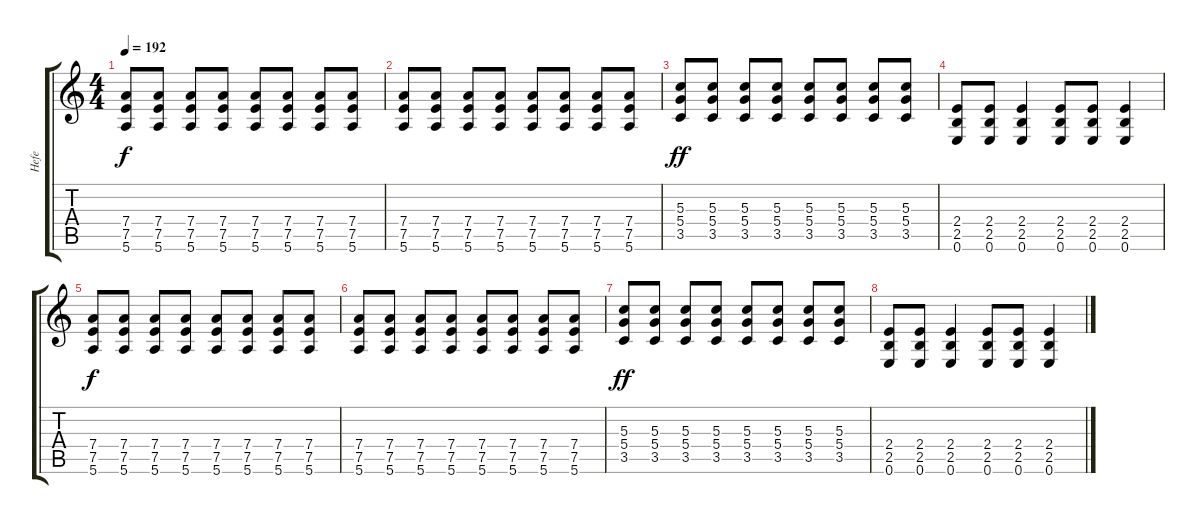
\track ("Hefe" "Hefe") {instrument overdrivenguitar}
\staff {score tabs}
\tuning (E4 B3 G3 D3 A2 E2) {hide}
\ts (4 4)
\tempo 192
\clef g2
\ks c
(7.4 7.5 5.6).8{dy f} (7.4 7.5 5.6).8 (7.4 7.5 5.6).8 (7.4 7.5 5.6).8 (7.4 7.5 5.6).8 (7.4 7.5 5.6).8 (7.4 7.5 5.6).8 (7.4 7.5 5.6).8 |
(7.4 7.5 5.6).8 (7.4 7.5 5.6).8 (7.4 7.5 5.6).8 (7.4 7.5 5.6).8 (7.4 7.5 5.6).8 (7.4 7.5 5.6).8 (7.4 7.5 5.6).8 (7.4 7.5 5.6).8 |
(5.3 5.4 3.5).8{dy ff} (5.3 5.4 3.5).8 (5.3 5.4 3.5).8 (5.3 5.4 3.5).8 (5.3 5.4 3.5).8 (5.3 5.4 3.5).8 (5.3 5.4 3.5).8 (5.3 5.4 3.5).8 |
(2.4 2.5 0.6).8 (2.4 2.5 0.6).8 (2.4 2.5 0.6).4 (2.4 2.5 0.6).8 (2.4 2.5 0.6).8 (2.4 2.5 0.6).4 |
(7.4 7.5 5.6).8{dy f} (7.4 7.5 5.6).8 (7.4 7.5 5.6).8 (7.4 7.5 5.6).8 (7.4 7.5 5.6).8 (7.4 7.5 5.6).8 (7.4 7.5 5.6).8 (7.4 7.5 5.6).8 |
(7.4 7.5 5.6).8 (7.4 7.5 5.6).8 (7.4 7.5 5.6).8 (7.4 7.5 5.6).8 (7.4 7.5 5.6).8 (7.4 7.5 5.6).8 (7.4 7.5 5.6).8 (7.4 7.5 5.6).8 |
(5.3 5.4 3.5).8{dy ff} (5.3 5.4 3.5).8 (5.3 5.4 3.5).8 (5.3 5.4 3.5).8 (5.3 5.4 3.5).8 (5.3 5.4 3.5).8 (5.3 5.4 3.5).8 (5.3 5.4 3.5).8 |
(2.4 2.5 0.6).8 (2.4 2.5 0.6).8 (2.4 2.5 0.6).4 (2.4 2.5 0.6).8 (2.4 2.5 0.6).8 (2.4 2.5 0.6).4
